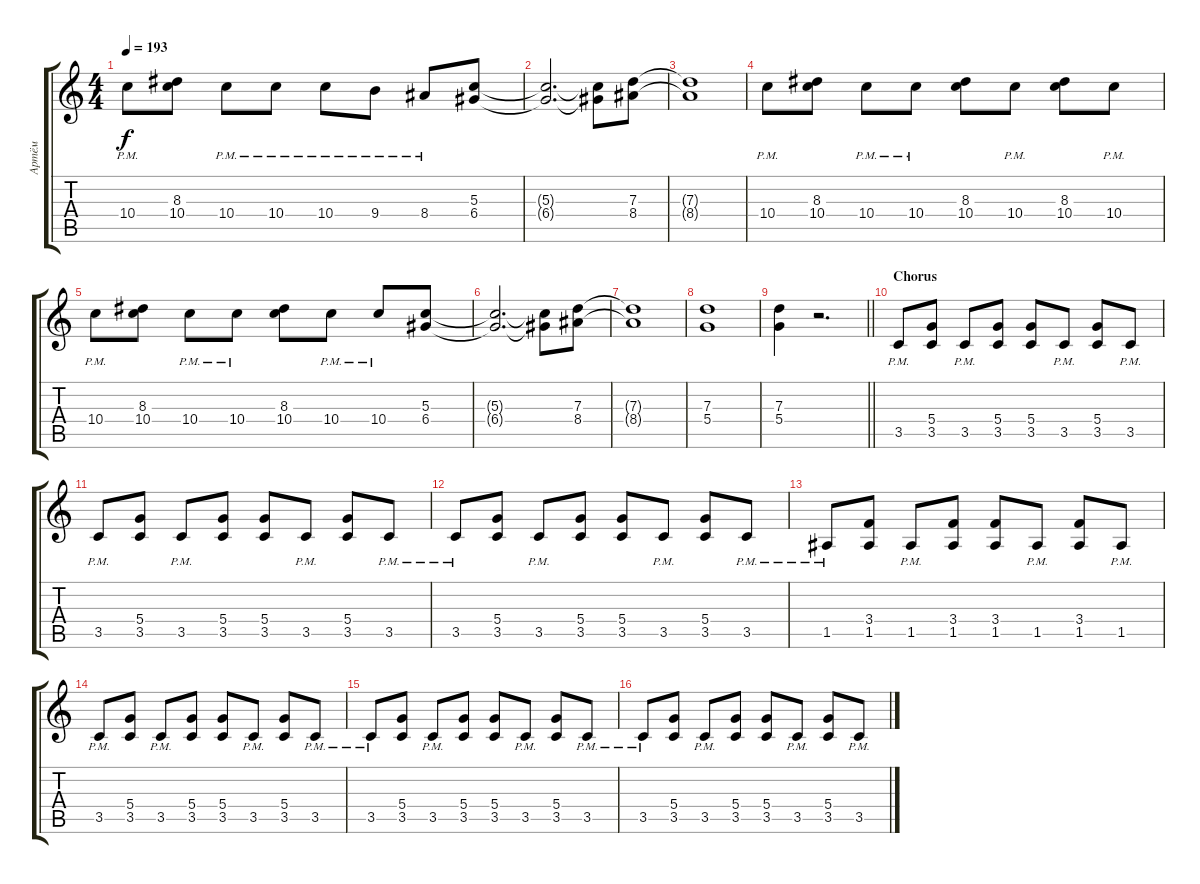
\track ("Артём" "Артём") {instrument overdrivenguitar}
\staff {score tabs}
\tuning (E4 B3 G3 D3 A2 E2) {hide}
\ts (4 4)
\tempo 193
\clef g2
\ks c
10.4{pm}.8{dy f} (8.3 10.4).8 10.4{pm}.8 10.4{pm}.8 10.4{pm}.8 9.4{pm}.8 8.4{pm}.8 (5.3 6.4).8 |
(5.3{t} 6.4{t}).2{d} (5.3{t} 6.4{t}).8 (7.3 8.4).8 |
(7.3{t} 8.4{t}).1 |
10.4{pm}.8 (8.3 10.4).8 10.4{pm}.8 10.4{pm}.8 (8.3 10.4).8 10.4{pm}.8 (8.3 10.4).8 10.4{pm}.8 |
10.4{pm}.8 (8.3 10.4).8 10.4{pm}.8 10.4{pm}.8 (8.3 10.4).8 10.4{pm}.8 10.4{pm}.8 (5.3 6.4).8 |
(5.3{t} 6.4{t}).2{d} (5.3{t} 6.4{t}).8 (7.3 8.4).8 |
(7.3{t} 8.4{t}).1 |
(7.3 5.4).1 |
\barLineRight lightlight
(7.3 5.4).4 r.2{d} |
\section ("" "Chorus")
3.5{pm}.8 (5.4 3.5).8 3.5{pm}.8 (5.4 3.5).8 (5.4 3.5).8 3.5{pm}.8 (5.4 3.5).8 3.5{pm}.8 |
3.5{pm}.8 (5.4 3.5).8 3.5{pm}.8 (5.4 3.5).8 (5.4 3.5).8 3.5{pm}.8 (5.4 3.5).8 3.5{pm}.8 |
3.5{pm}.8 (5.4 3.5).8 3.5{pm}.8 (5.4 3.5).8 (5.4 3.5).8 3.5{pm}.8 (5.4 3.5).8 3.5{pm}.8 |
1.5{pm}.8 (3.4 1.5).8 1.5{pm}.8 (3.4 1.5).8 (3.4 1.5).8 1.5{pm}.8 (3.4 1.5).8 1.5{pm}.8 |
3.5{pm}.8 (5.4 3.5).8 3.5{pm}.8 (5.4 3.5).8 (5.4 3.5).8 3.5{pm}.8 (5.4 3.5).8 3.5{pm}.8 |
3.5{pm}.8 (5.4 3.5).8 3.5{pm}.8 (5.4 3.5).8 (5.4 3.5).8 3.5{pm}.8 (5.4 3.5).8 3.5{pm}.8 |
3.5{pm}.8 (5.4 3.5).8 3.5{pm}.8 (5.4 3.5).8 (5.4 3.5).8 3.5{pm}.8 (5.4 3.5).8 3.5{pm}.8
